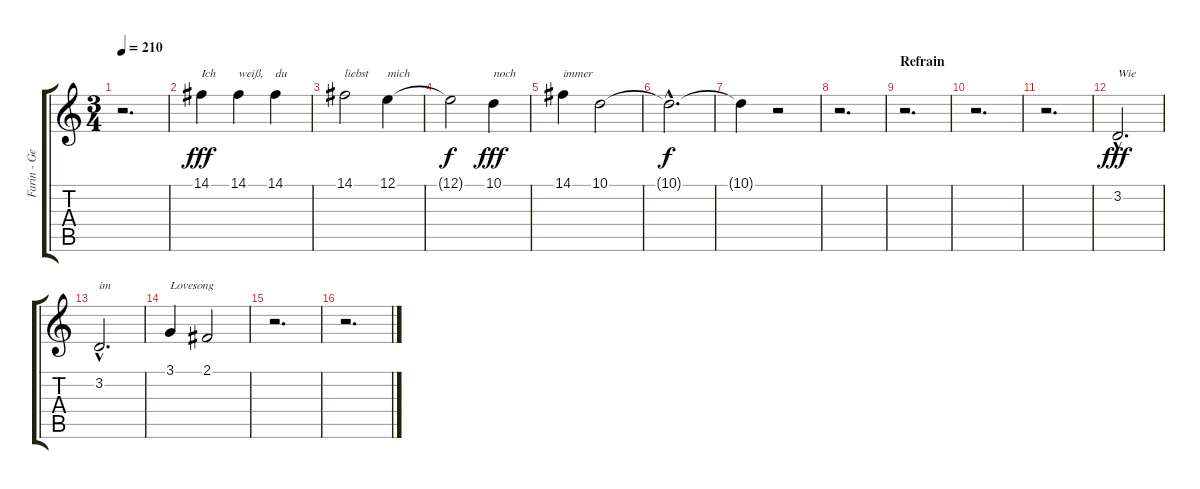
\track ("Farin - Gesang" "Farin - Ge") {instrument lead6voice}
\staff {score tabs}
\tuning (E4 B3 G3 D3 A2 E2) {hide}
\ts (3 4)
\tempo 210
\clef g2
\ks c
r.2{d dy fff} |
14.1.4{txt "Ich"} 14.1.4{txt "weiß,"} 14.1.4{txt "du"} |
14.1.2{txt "liebst"} 12.1.4{txt "mich"} |
12.1{t}.2{dy f} 10.1.4{txt "noch" dy fff} |
14.1.4{txt "immer"} 10.1.2 |
10.1{hac t}.2{d dy f} |
10.1{t}.4 r.2 |
r.2{d} |
\section ("" "Refrain")
r.2{d} |
r.2{d} |
r.2{d} |
3.2{hac}.2{d txt "Wie" dy fff} |
3.2{hac}.2{d txt "im"} |
3.1.4{txt "Lovesong"} 2.1.2 |
r.2{d} |
r.2{d}
